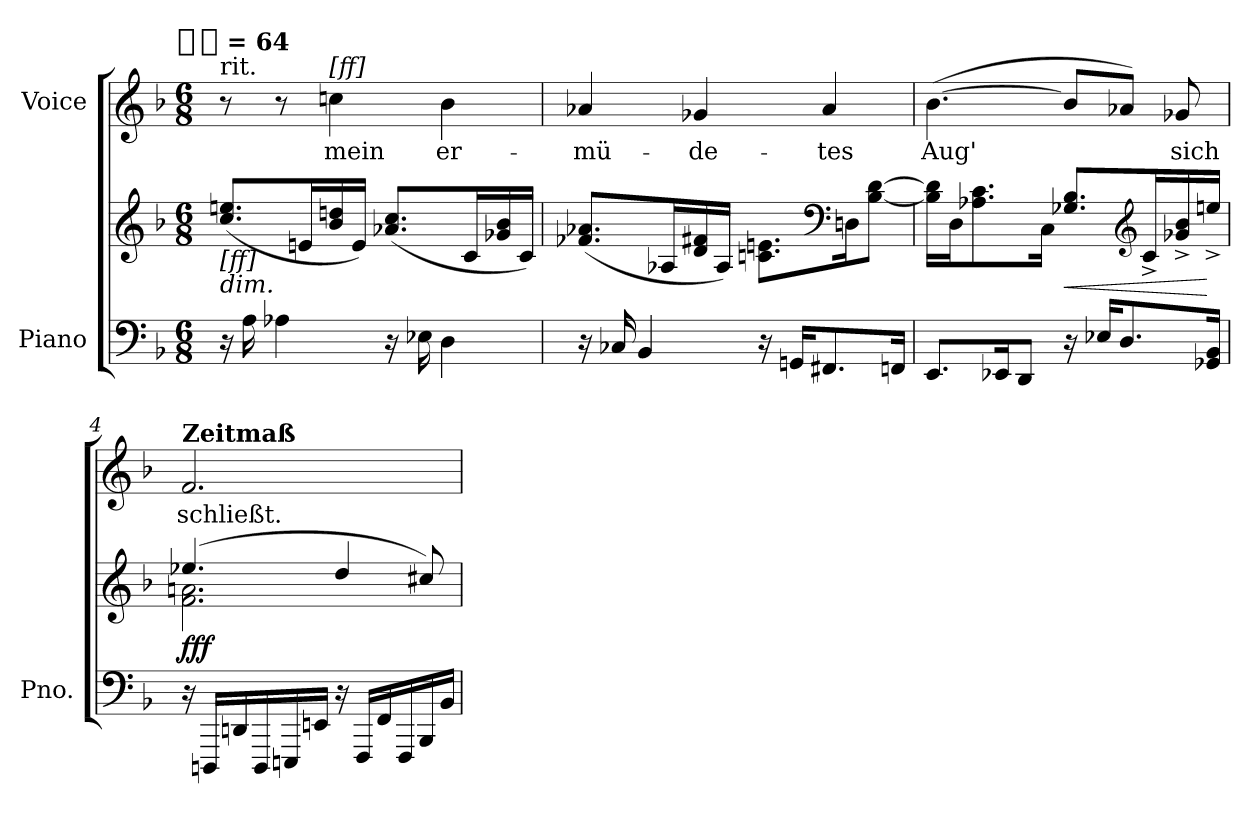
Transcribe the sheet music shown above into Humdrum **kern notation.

**kern	**kern	**dynam	**kern	**text
*part2	*part2	*part2	*part1	*part1
*staff3	*staff2	*staff2/3	*staff1	*staff1
*I"Piano	*	*	*I"Voice	*
*I'Pno.	*	*	*	*
*clefF4	*clefG2	*	*clefG2	*
*k[b-]	*k[b-]	*	*k[b-]	*
*F:	*F:	*	*F:	*
!!LO:TX:omd:t=[quarter-dot] = 64
*M6/8	*M6/8	*	*M6/8	*
*MM96	*MM96	*	*MM96	*
=1	=1	=1	=1	=1
!	!	!	!LO:TX:a:t=rit.	!
!	!LO:TX:b:t=[ff]	!	!	!
!	!LO:TX:b:i:t=dim.	!	!	!
16r	(8.cc 8.eenL	.	8r	.
16A	.	.	.	.
4A-X	.	.	8r	.
.	16enL	.	.	.
!	!	!	!LO:TX:a:t=[ff]	!
.	16b- 16ddn	.	4ccn	mein
.	16eJJ)	.	.	.
16r	(8.a-X 8.ccL	.	.	.
16E-X	.	.	.	.
4D	.	.	4b-	er-
.	16cL	.	.	.
.	16g-X 16b-	.	.	.
.	16cJJ)	.	.	.
=2	=2	=2	=2	=2
16r	(8.f-X 8.a-XL	.	4a-X	-mü-
16C-X	.	.	.	.
4BB-	.	.	.	.
.	16A-XL	.	.	.
.	16d 16f#X	.	4g-X	-de-
.	16A-JJ)	.	.	.
16r	8.cn 8.enL	.	.	.
16GGnKL	.	.	.	.
8.FF#X	.	.	4a-	-tes
*	*clefF4	*	*	*
.	16DnK	.	.	.
.	[8B- [8dJ	.	.	.
16FFnJk	.	.	.	.
=3	=3	=3	=3	=3
8.EEL	16B-] 16d]LL	.	([4.b-	Aug'
.	16DJ	.	.	.
.	8.A-X 8.c	.	.	.
16EE-XK	.	.	.	.
8DDJ	.	.	.	.
.	16CJk	.	.	.
16r	8.G-X 8.B-L	<	8b-L]	.
16E-XKL	.	.	.	.
8.D	.	.	8a-XJ)	.
*	*clefG2	*	*	*
.	16c^L	.	.	.
.	16g-X^ 16b-^	.	8g-X	sich
16GG-X 16BB-Jk	16een^JJ	[	.	.
=4	=4	=4	=4	=4
*	*^	*	*	*
!	!	!	!	!LO:TX:a:B:t=Zeitmaß	!
16r	(4.ee-X	2.f 2.an	fff	2.f	schließt.
16DDDnLL	.	.	.	.	.
16DDn	.	.	.	.	.
16DDD	.	.	.	.	.
16EEEn	.	.	.	.	.
16EEnJJ	.	.	.	.	.
16r	4dd	.	.	.	.
16FFFLL	.	.	.	.	.
16FF	.	.	.	.	.
16FFF	.	.	.	.	.
16BBB-	8cc#X)	.	.	.	.
16BB-JJ	.	.	.	.	.
*	*v	*v	*	*	*
=	=	=	=	=
*-	*-	*-	*-	*-
